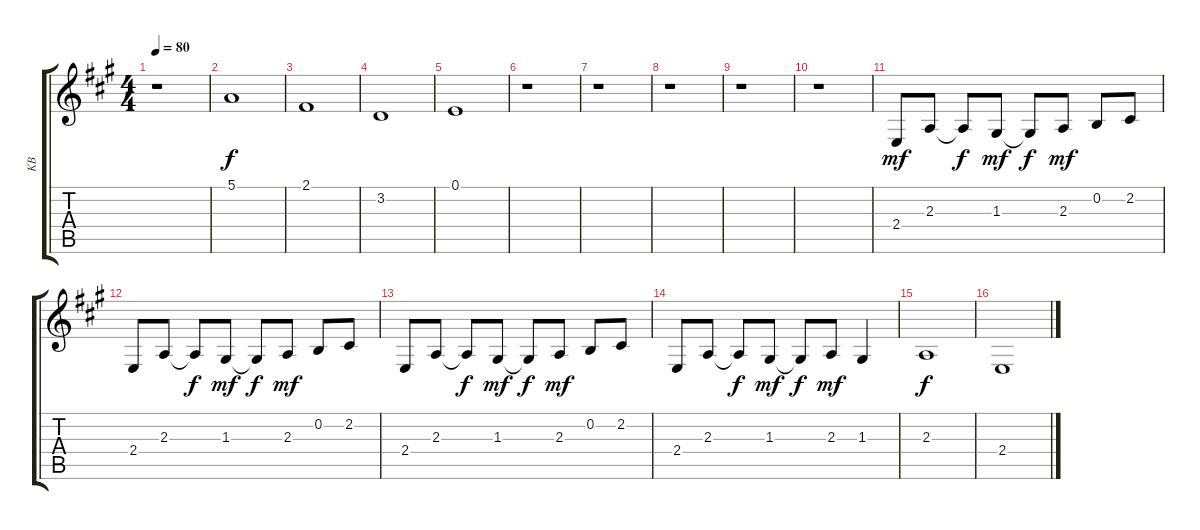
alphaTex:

\track ("KB" "KB") {instrument choiraahs}
\staff {score tabs}
\tuning (E4 B3 G3 D3 A2 E2) {hide}
\ts (4 4)
\tempo 80
\clef g2
\ks a
r.1{dy f instrument choiraahs} |
5.1.1 |
2.1.1 |
3.2.1 |
0.1.1 |
r.1 |
r.1 |
r.1 |
r.1 |
r.1 |
2.4.8{dy mf volume 12 instrument churchorgan} 2.3.8 2.3{t}.8{dy f} 1.3.8{dy mf} 1.3{t}.8{dy f} 2.3.8{dy mf} 0.2.8 2.2.8 |
2.4.8 2.3.8 2.3{t}.8{dy f} 1.3.8{dy mf} 1.3{t}.8{dy f} 2.3.8{dy mf} 0.2.8 2.2.8 |
2.4.8 2.3.8 2.3{t}.8{dy f} 1.3.8{dy mf} 1.3{t}.8{dy f} 2.3.8{dy mf} 0.2.8 2.2.8 |
2.4.8 2.3.8 2.3{t}.8{dy f} 1.3.8{dy mf} 1.3{t}.8{dy f} 2.3.8{dy mf} 1.3.4 |
2.3.1{dy f volume 10 instrument choiraahs} |
2.4.1
